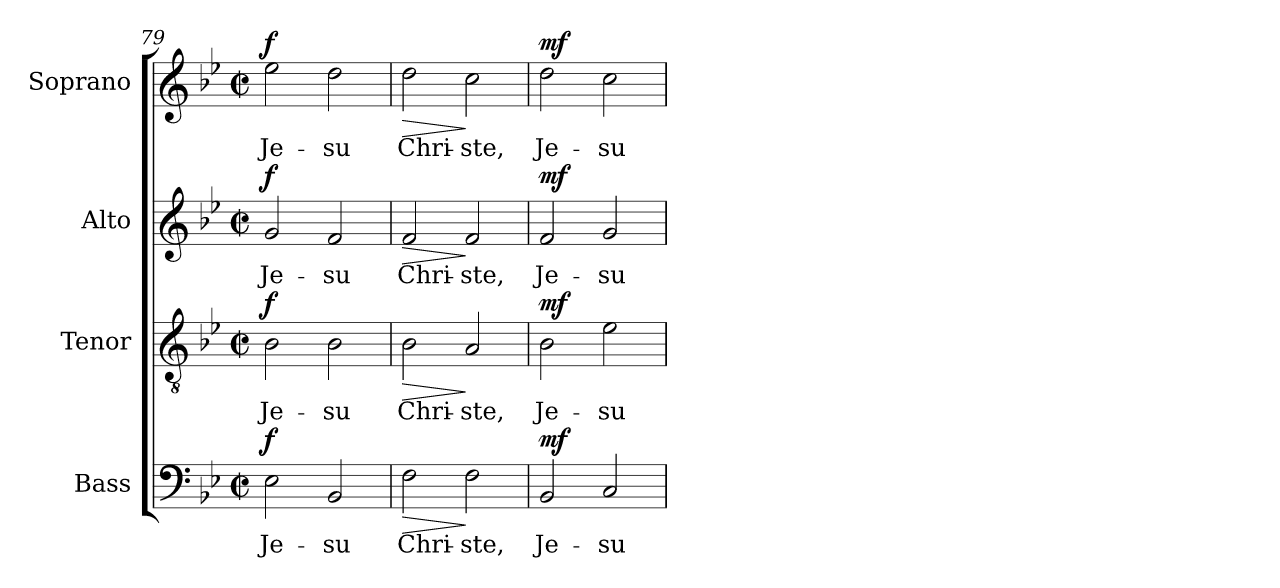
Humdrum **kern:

**kern	**text	**dynam	**kern	**text	**dynam	**kern	**text	**dynam	**kern	**text	**dynam
*part4	*part4	*part4	*part3	*part3	*part3	*part2	*part2	*part2	*part1	*part1	*part1
*staff4	*staff4	*staff4	*staff3	*staff3	*staff3	*staff2	*staff2	*staff2	*staff1	*staff1	*staff1
*I"Bass	*	*	*I"Tenor	*	*	*I"Alto	*	*	*I"Soprano	*	*
*I'B.	*	*	*I'T.	*	*	*I'A.	*	*	*I'S.	*	*
*clefF4	*	*	*clefGv2	*	*	*clefG2	*	*	*clefG2	*	*
*k[b-e-]	*	*	*k[b-e-]	*	*	*k[b-e-]	*	*	*k[b-e-]	*	*
*B-:	*	*	*B-:	*	*	*B-:	*	*	*B-:	*	*
*M2/2	*	*	*M2/2	*	*	*M2/2	*	*	*M2/2	*	*
*met(c|)	*	*	*met(c|)	*	*	*met(c|)	*	*	*met(c|)	*	*
=79	=79	=79	=79	=79	=79	=79	=79	=79	=79	=79	=79
!	!LO:LY:b:cj	!LO:DY:a	!	!LO:LY:b:cj	!LO:DY:a	!	!LO:LY:b:cj	!LO:DY:a	!	!LO:LY:b:cj	!LO:DY:a
2E-\	Je-	f	2B-\	Je-	f	2g/	Je-	f	2ee-\	Je-	f
!	!LO:LY:b:cj	!	!	!LO:LY:b:cj	!	!	!LO:LY:b:cj	!	!	!LO:LY:b:cj	!
2BB-/	-su	.	2B-\	-su	.	2f/	-su	.	2dd\	-su	.
=80	=80	=80	=80	=80	=80	=80	=80	=80	=80	=80	=80
!	!LO:LY:b:cj	!LO:HP:b	!	!LO:LY:b:cj	!LO:HP:b	!	!LO:LY:b:cj	!LO:HP:b	!	!LO:LY:b:cj	!LO:HP:b
2F\	Chri-	>	2B-\	Chri-	>	2f/	Chri-	>	2dd\	Chri-	>
!	!LO:LY:b:cj	!	!	!LO:LY:b:cj	!	!	!LO:LY:b:cj	!	!	!LO:LY:b:cj	!
2F\	-ste,	]	2A/	-ste,	]	2f/	-ste,	]	2cc\	-ste,	]
=81	=81	=81	=81	=81	=81	=81	=81	=81	=81	=81	=81
!	!LO:LY:b:cj	!LO:DY:a	!	!LO:LY:b:cj	!LO:DY:a	!	!LO:LY:b:cj	!LO:DY:a	!	!LO:LY:b:cj	!LO:DY:a
2BB-/	Je-	mf	2B-\	Je-	mf	2f/	Je-	mf	2dd\	Je-	mf
!	!LO:LY:b:cj	!	!	!LO:LY:b:cj	!	!	!LO:LY:b:cj	!	!	!LO:LY:b:cj	!
2C/	-su	.	2e-\	-su	.	2g/	-su	.	2cc\	-su	.
=	=	=	=	=	=	=	=	=	=	=	=
*-	*-	*-	*-	*-	*-	*-	*-	*-	*-	*-	*-
